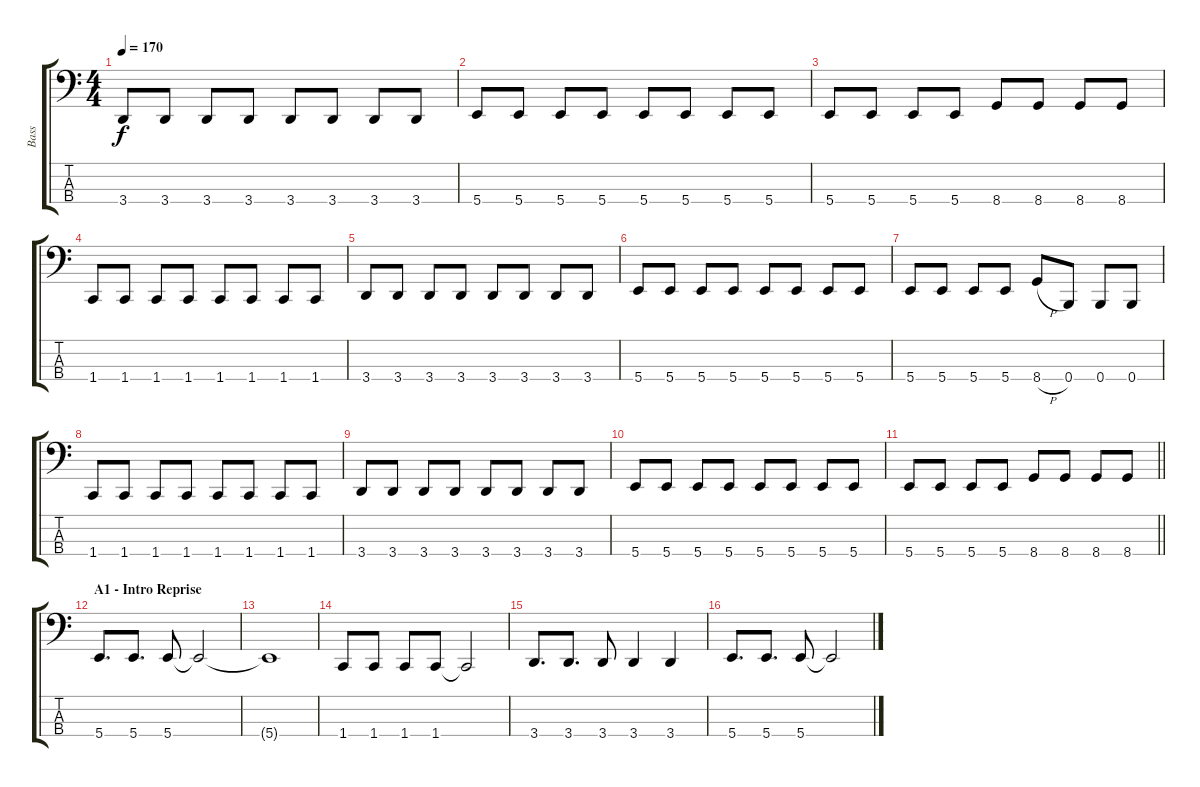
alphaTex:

\track ("Bass" "Bass") {instrument electricbassfinger}
\staff {score tabs}
\tuning (E2 B1 Gb1 B0) {hide}
\ts (4 4)
\tempo 170
\clef f4
\ks c
3.4.8{dy f} 3.4.8 3.4.8 3.4.8 3.4.8 3.4.8 3.4.8 3.4.8 |
5.4.8 5.4.8 5.4.8 5.4.8 5.4.8 5.4.8 5.4.8 5.4.8 |
5.4.8 5.4.8 5.4.8 5.4.8 8.4.8 8.4.8 8.4.8 8.4.8 |
1.4.8 1.4.8 1.4.8 1.4.8 1.4.8 1.4.8 1.4.8 1.4.8 |
3.4.8 3.4.8 3.4.8 3.4.8 3.4.8 3.4.8 3.4.8 3.4.8 |
5.4.8 5.4.8 5.4.8 5.4.8 5.4.8 5.4.8 5.4.8 5.4.8 |
5.4.8 5.4.8 5.4.8 5.4.8 8.4{h}.8 0.4.8 0.4.8 0.4.8 |
1.4.8 1.4.8 1.4.8 1.4.8 1.4.8 1.4.8 1.4.8 1.4.8 |
3.4.8 3.4.8 3.4.8 3.4.8 3.4.8 3.4.8 3.4.8 3.4.8 |
5.4.8 5.4.8 5.4.8 5.4.8 5.4.8 5.4.8 5.4.8 5.4.8 |
\barLineRight lightlight
5.4.8 5.4.8 5.4.8 5.4.8 8.4.8 8.4.8 8.4.8 8.4.8 |
\section ("" "A1 - Intro Reprise")
5.4.8{d} 5.4.8{d} 5.4.8 5.4{t}.2 |
5.4{t}.1 |
1.4.8 1.4.8 1.4.8 1.4.8 1.4{t}.2 |
3.4.8{d} 3.4.8{d} 3.4.8 3.4.4 3.4.4 |
5.4.8{d} 5.4.8{d} 5.4.8 5.4{t}.2
